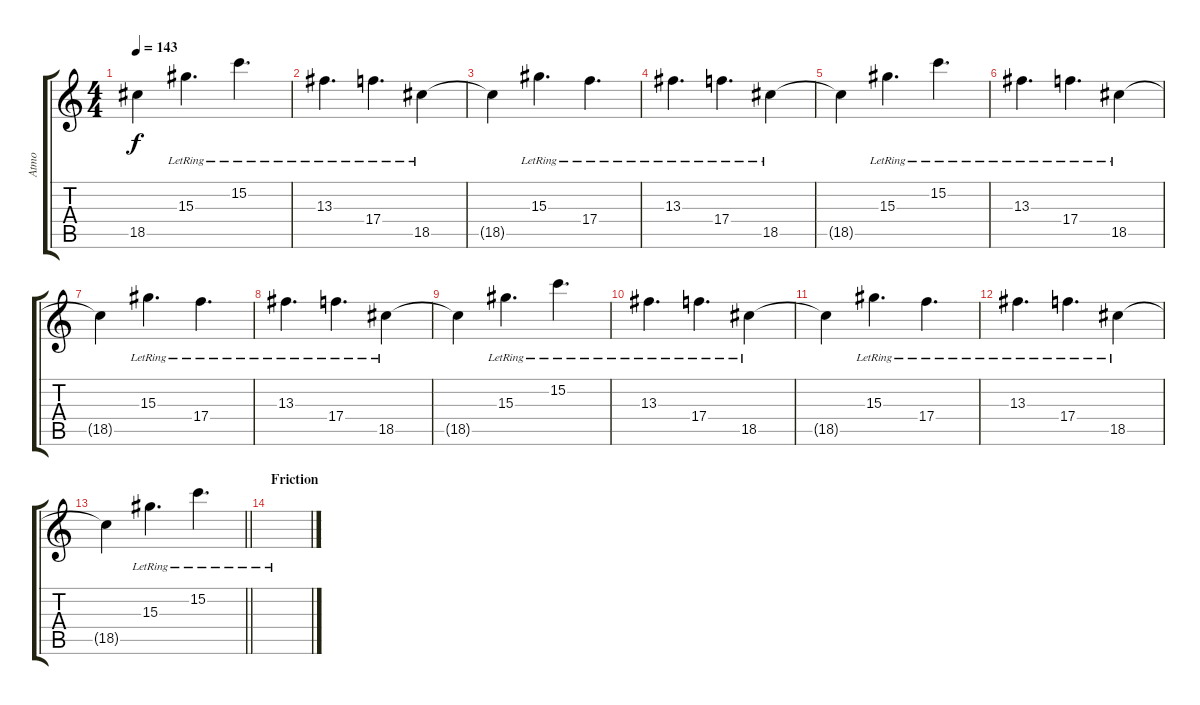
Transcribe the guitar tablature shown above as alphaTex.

\track ("Atmo" "Atmo") {instrument electricguitarjazz}
\staff {score tabs}
\tuning (D4 A3 F3 C3 G2 C2) {hide}
\ts (4 4)
\tempo 143
\clef g2
\ks c
18.5{t}.4{dy f} 15.3{lr}.4{d} 15.2{lr}.4{d} |
13.3{lr}.4{d} 17.4{lr}.4{d} 18.5{lr}.4 |
18.5{t}.4 15.3{lr}.4{d} 17.4{lr}.4{d} |
13.3{lr}.4{d} 17.4{lr}.4{d} 18.5{lr}.4 |
18.5{t}.4 15.3{lr}.4{d} 15.2{lr}.4{d} |
13.3{lr}.4{d} 17.4{lr}.4{d} 18.5{lr}.4 |
18.5{t}.4 15.3{lr}.4{d} 17.4{lr}.4{d} |
13.3{lr}.4{d} 17.4{lr}.4{d} 18.5{lr}.4 |
18.5{t}.4 15.3{lr}.4{d} 15.2{lr}.4{d} |
13.3{lr}.4{d} 17.4{lr}.4{d} 18.5{lr}.4 |
18.5{t}.4 15.3{lr}.4{d} 17.4{lr}.4{d} |
13.3{lr}.4{d} 17.4{lr}.4{d} 18.5{lr}.4 |
\barLineRight lightlight
18.5{t}.4 15.3{lr}.4{d} 15.2{lr}.4{d} |
\section ("" "Friction")
